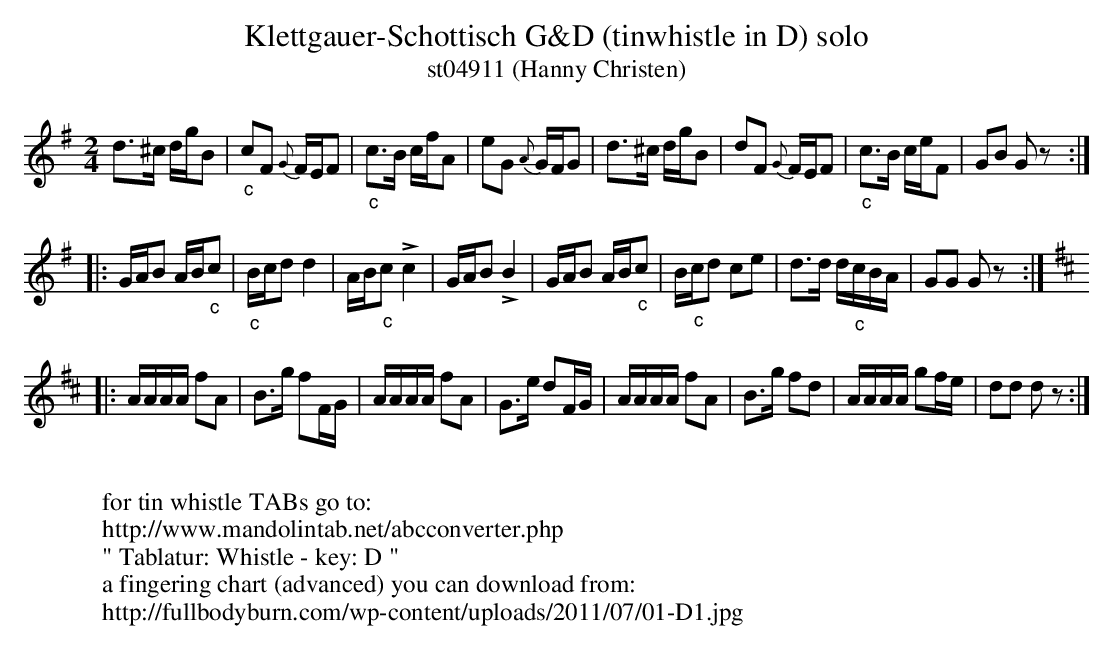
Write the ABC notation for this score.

X:1
T:Klettgauer-Schottisch G&D (tinwhistle in D) solo
T:st04911 (Hanny Christen)
M:2/4
L:1/16
K:G transpose=12
d3^c dgB2 | "_c"c2F2 {G}FEF2 | "_c"c3B cfA2 | e2G2 {A}GFG2 | d3^c dgB2 | d2F2 {G}FEF2 | "_c"c3B ceF2 | G2B2 G2z2 ::
GAB2 AB"_c"c2 | "_c"Bcd2d4 | AB"_c"c2 !>!c4 | GAB2 !>!B4 | GAB2 AB"_c"c2 | B"_c"cd2 c2e2 | d3d d"_c"cBA | G2G2 G2z2 :: [K:D]
AAAA f2A2 | B3g f2FG | AAAA f2A2 | G3e d2FG | AAAA f2A2 | B3g f2d2 | AAAA g2fe | d2d2 d2z2 :|
W:
W:for tin whistle TABs go to:
W:http://www.mandolintab.net/abcconverter.php
W:" Tablatur: Whistle - key: D "
W:a fingering chart (advanced) you can download from:
W:http://fullbodyburn.com/wp-content/uploads/2011/07/01-D1.jpg
